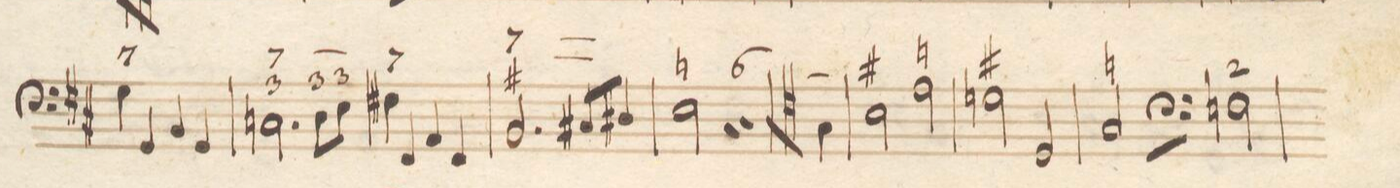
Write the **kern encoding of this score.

**kern	**fba	**dynam
*I"Organo	*	*
*clefF4	*	*
*k[f#c#]	*	*
*met(c|)	*	*
*M2/2	*	*
4G\	7	.
4GG/	.	.
4BB/	.	.
4GG/	.	.
=67	=67	=67
2.Cn/	7_ 3	.
8D\L	_ 3	.
8E\J	x 3	.
=68	=68	=68
4F#X\	7	.
4FF#/	.	.
4AA/	.	.
4FF#/	.	.
=69	=69	=69
2.BB/	7 #	.
8C#X/L	_ _	.
8D#X\J	.	.
=70	=70	=70
2E\	n	.
4r	6	.
*clefC4	*	*
4G\	.	.
=71	=71	=71
2B\	#	.
2e\	n	.
=72	=72	=72
2dn\	#	.
2D/	.	.
=73	=73	=73
*k[f#c#]	*	*
2G/	n	.
*clefF4	*	*
2Fn\	2	.
=74	=74	=74
*-	*-	*-
